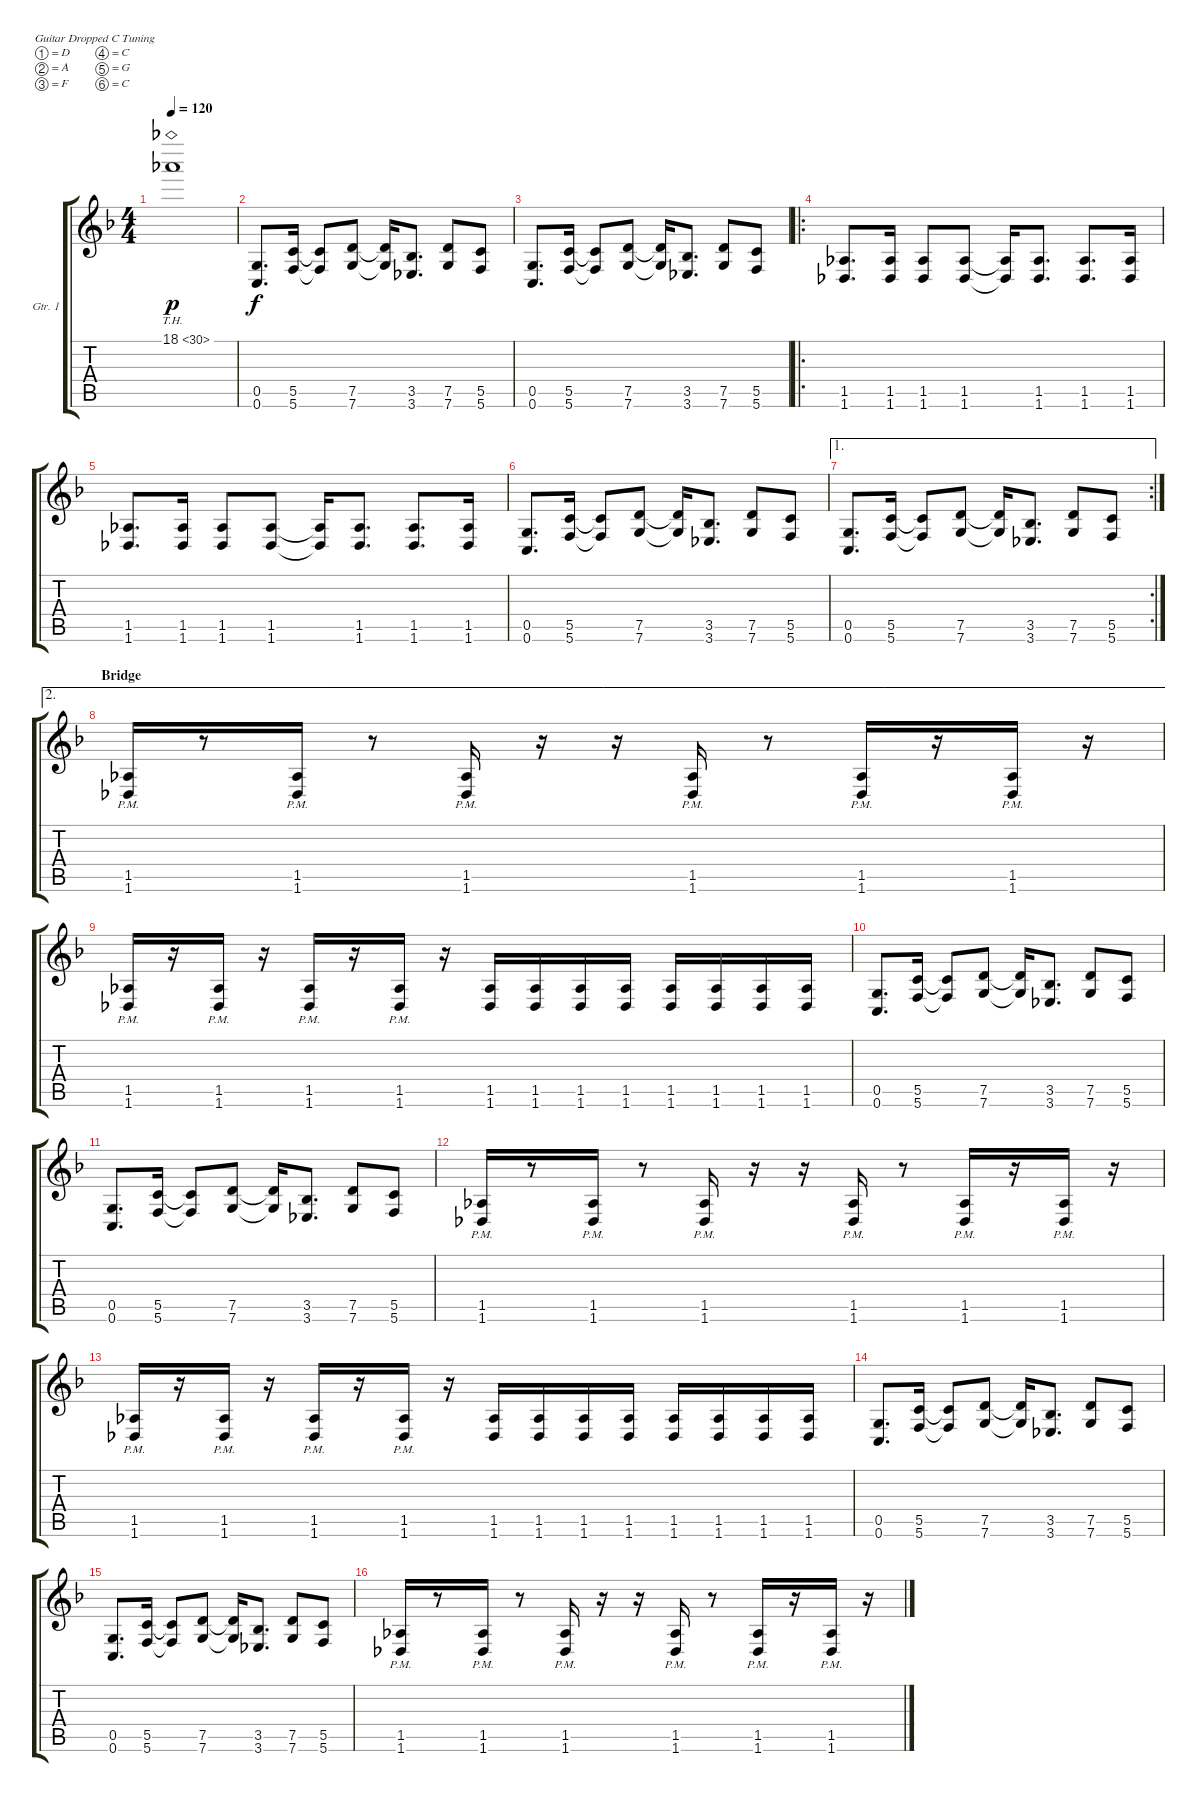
\defaultSystemsLayout 4
\bracketExtendMode groupsimilarinstruments
\firstSystemTrackNameOrientation horizontal
\otherSystemsTrackNameOrientation horizontal
\track ("Electric Guitar" "Gtr. 1") {instrument distortionguitar}
\staff {score tabs}
\tuning (D4 A3 F3 C3 G2 C2)
\ts (4 4)
\tempo 120
\clef g2
\ks f
18.1{th 12}.1{dy p} |
(0.6 0.5).8{d dy f} (5.6 5.5).16 (5.6{t} 5.5{t}).8 (7.6 7.5).8 (7.6{t} 7.5{t}).16 (3.6 3.5).8{d} (7.6 7.5).8 (5.6 5.5).8 |
(0.6 0.5).8{d} (5.6 5.5).16 (5.6{t} 5.5{t}).8 (7.6 7.5).8 (7.6{t} 7.5{t}).16 (3.6 3.5).8{d} (7.6 7.5).8 (5.6 5.5).8 |
\ro
(1.6 1.5).8{d} (1.5 1.6).16 (1.6 1.5).8 (1.5 1.6).8 (1.5{t} 1.6{t}).16 (1.6 1.5).8{d} (1.5 1.6).8{d} (1.6 1.5).16 |
(1.6 1.5).8{d} (1.5 1.6).16 (1.6 1.5).8 (1.5 1.6).8 (1.5{t} 1.6{t}).16 (1.6 1.5).8{d} (1.5 1.6).8{d} (1.6 1.5).16 |
(0.6 0.5).8{d} (5.6 5.5).16 (5.6{t} 5.5{t}).8 (7.6 7.5).8 (7.6{t} 7.5{t}).16 (3.6 3.5).8{d} (7.6 7.5).8 (5.6 5.5).8 |
\ae 1
\rc 2
(0.6 0.5).8{d} (5.6 5.5).16 (5.6{t} 5.5{t}).8 (7.6 7.5).8 (7.6{t} 7.5{t}).16 (3.6 3.5).8{d} (7.6 7.5).8 (5.6 5.5).8 |
\ae 2
\section ("" "Bridge")
(1.6{pm} 1.5{pm}).16 r.8 (1.6{pm} 1.5{pm}).16 r.8 (1.6{pm} 1.5{pm}).16 r.16 r.16 (1.6{pm} 1.5{pm}).16 r.8 (1.6{pm} 1.5{pm}).16 r.16 (1.6{pm} 1.5{pm}).16 r.16 |
(1.6{pm} 1.5{pm}).16 r.16 (1.6{pm} 1.5{pm}).16 r.16 (1.6{pm} 1.5{pm}).16 r.16 (1.6{pm} 1.5{pm}).16 r.16 (1.6 1.5).16 (1.6 1.5).16 (1.6 1.5).16 (1.6 1.5).16 (1.6 1.5).16 (1.6 1.5).16 (1.6 1.5).16 (1.6 1.5).16 |
(0.6 0.5).8{d} (5.6 5.5).16 (5.6{t} 5.5{t}).8 (7.6 7.5).8 (7.6{t} 7.5{t}).16 (3.6 3.5).8{d} (7.6 7.5).8 (5.6 5.5).8 |
(0.6 0.5).8{d} (5.6 5.5).16 (5.6{t} 5.5{t}).8 (7.6 7.5).8 (7.6{t} 7.5{t}).16 (3.6 3.5).8{d} (7.6 7.5).8 (5.6 5.5).8 |
(1.6{pm} 1.5{pm}).16 r.8 (1.6{pm} 1.5{pm}).16 r.8 (1.6{pm} 1.5{pm}).16 r.16 r.16 (1.6{pm} 1.5{pm}).16 r.8 (1.6{pm} 1.5{pm}).16 r.16 (1.6{pm} 1.5{pm}).16 r.16 |
(1.6{pm} 1.5{pm}).16 r.16 (1.6{pm} 1.5{pm}).16 r.16 (1.6{pm} 1.5{pm}).16 r.16 (1.6{pm} 1.5{pm}).16 r.16 (1.6 1.5).16 (1.6 1.5).16 (1.6 1.5).16 (1.6 1.5).16 (1.6 1.5).16 (1.6 1.5).16 (1.6 1.5).16 (1.6 1.5).16 |
(0.6 0.5).8{d} (5.6 5.5).16 (5.6{t} 5.5{t}).8 (7.6 7.5).8 (7.6{t} 7.5{t}).16 (3.6 3.5).8{d} (7.6 7.5).8 (5.6 5.5).8 |
(0.6 0.5).8{d} (5.6 5.5).16 (5.6{t} 5.5{t}).8 (7.6 7.5).8 (7.6{t} 7.5{t}).16 (3.6 3.5).8{d} (7.6 7.5).8 (5.6 5.5).8 |
(1.6{pm} 1.5{pm}).16 r.8 (1.6{pm} 1.5{pm}).16 r.8 (1.6{pm} 1.5{pm}).16 r.16 r.16 (1.6{pm} 1.5{pm}).16 r.8 (1.6{pm} 1.5{pm}).16 r.16 (1.6{pm} 1.5{pm}).16 r.16
